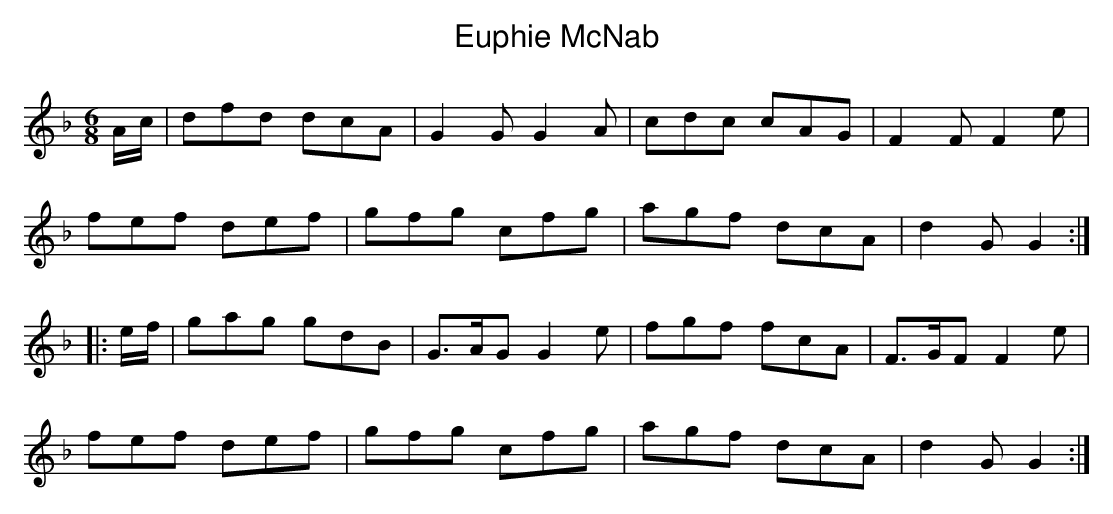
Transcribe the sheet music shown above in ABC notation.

X:1
T:Euphie McNab
M:6/8
L:1/8
K:G dorian
A/c/|dfd dcA|G2G G2A|cdc cAG|F2F F2e|
fef def|gfg cfg|agf dcA|d2G G2:|
|:e/f/|gag gdB|G>AG G2e|fgf fcA|F>GF F2e|
fef def|gfg cfg|agf dcA|d2G G2:|]
